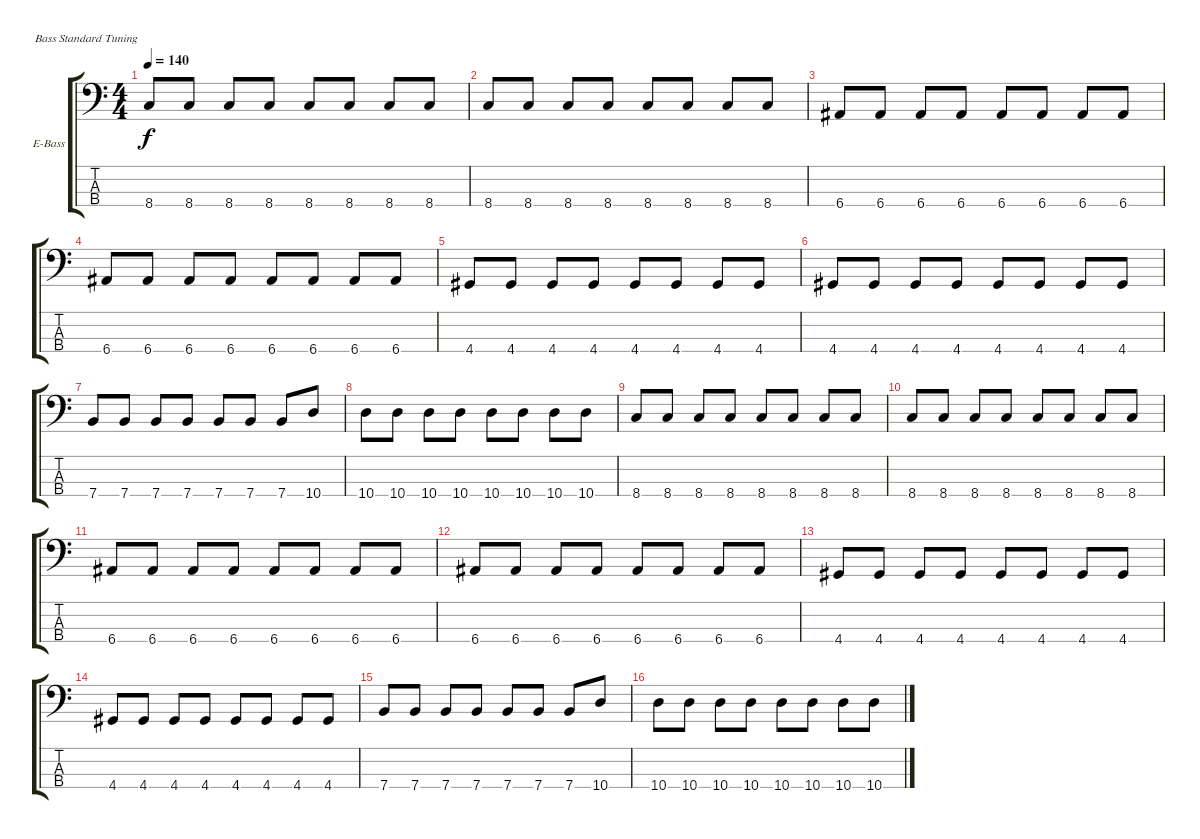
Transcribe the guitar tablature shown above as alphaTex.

\defaultSystemsLayout 4
\bracketExtendMode groupsimilarinstruments
\firstSystemTrackNameOrientation horizontal
\otherSystemsTrackNameOrientation horizontal
\track ("Electric Bass" "E-Bass") {instrument electricbassfinger}
\staff {score tabs}
\tuning (G2 D2 A1 E1)
\ts (4 4)
\tempo 140
\clef f4
\scale
0.487395
\ks c
8.4.8{dy f instrument electricbassfinger} 8.4.8 8.4.8 8.4.8 8.4.8 8.4.8 8.4.8 8.4.8 |
\scale
0.256303 8.4.8 8.4.8 8.4.8 8.4.8 8.4.8 8.4.8 8.4.8 8.4.8 |
\scale
0.256303 6.4.8 6.4.8 6.4.8 6.4.8 6.4.8 6.4.8 6.4.8 6.4.8 |
\scale
0.333333 6.4.8 6.4.8 6.4.8 6.4.8 6.4.8 6.4.8 6.4.8 6.4.8 |
\scale
0.333333 4.4.8 4.4.8 4.4.8 4.4.8 4.4.8 4.4.8 4.4.8 4.4.8 |
\scale
0.333333 4.4.8 4.4.8 4.4.8 4.4.8 4.4.8 4.4.8 4.4.8 4.4.8 |
\scale
0.333333 7.4.8 7.4.8 7.4.8 7.4.8 7.4.8 7.4.8 7.4.8 10.4.8 |
\scale
0.333333 10.4.8 10.4.8 10.4.8 10.4.8 10.4.8 10.4.8 10.4.8 10.4.8 |
\scale
0.333333 8.4.8 8.4.8 8.4.8 8.4.8 8.4.8 8.4.8 8.4.8 8.4.8 |
\scale
0.333333 8.4.8 8.4.8 8.4.8 8.4.8 8.4.8 8.4.8 8.4.8 8.4.8 |
\scale
0.333333 6.4.8 6.4.8 6.4.8 6.4.8 6.4.8 6.4.8 6.4.8 6.4.8 |
\scale
0.333333 6.4.8 6.4.8 6.4.8 6.4.8 6.4.8 6.4.8 6.4.8 6.4.8 |
4.4.8 4.4.8 4.4.8 4.4.8 4.4.8 4.4.8 4.4.8 4.4.8 |
4.4.8 4.4.8 4.4.8 4.4.8 4.4.8 4.4.8 4.4.8 4.4.8 |
7.4.8 7.4.8 7.4.8 7.4.8 7.4.8 7.4.8 7.4.8 10.4.8 |
10.4.8 10.4.8 10.4.8 10.4.8 10.4.8 10.4.8 10.4.8 10.4.8
